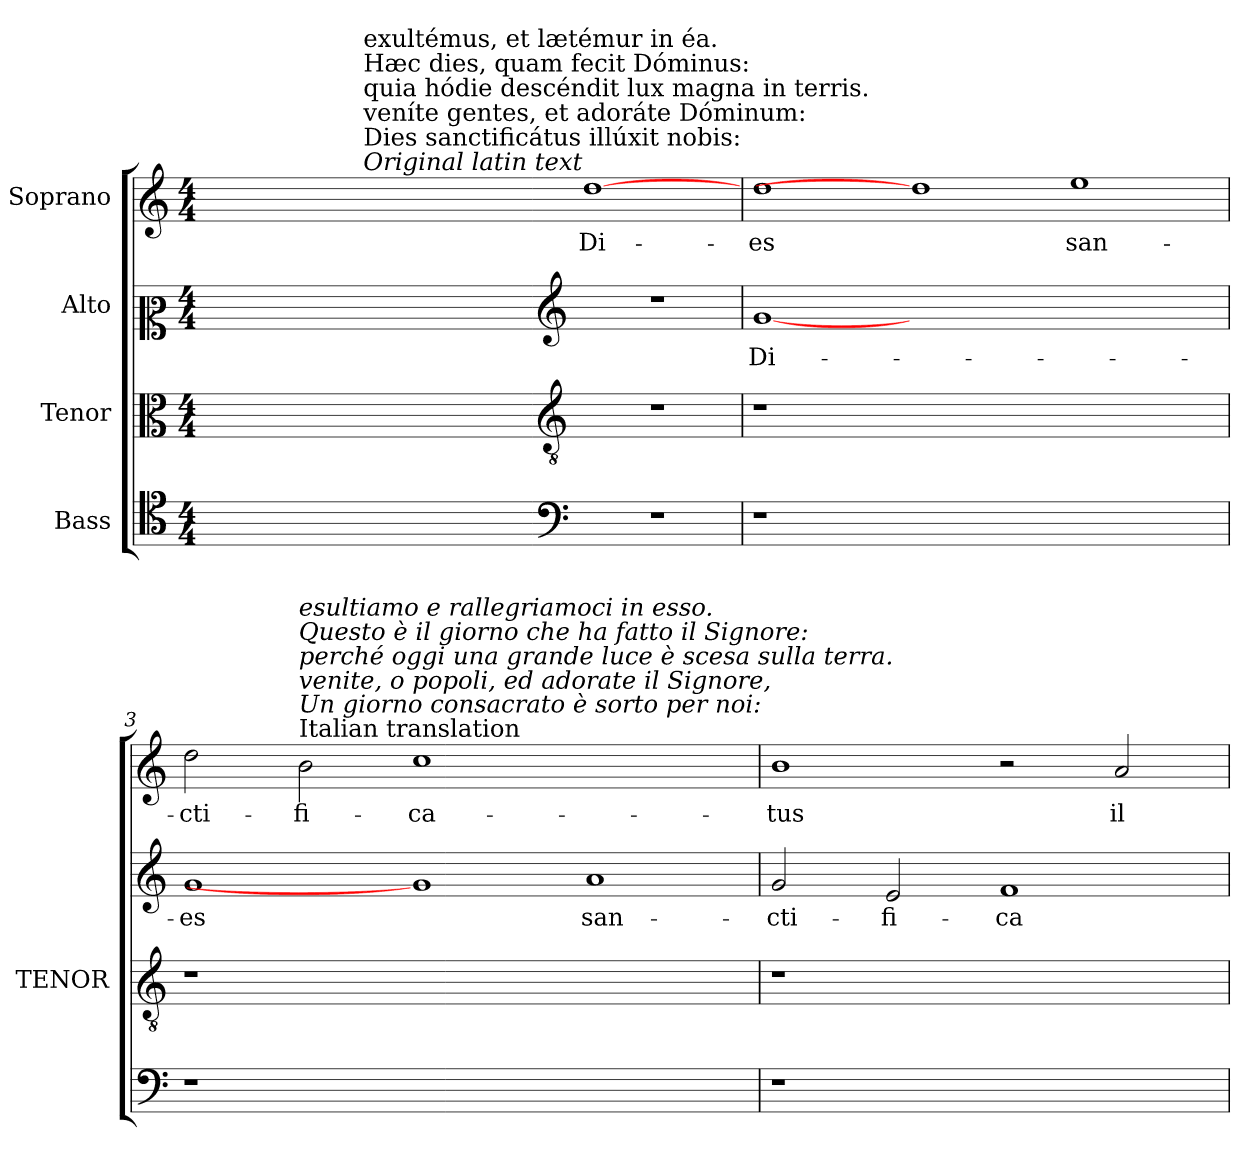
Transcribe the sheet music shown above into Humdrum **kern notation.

**kern	**kern	**kern	**text	**kern	**text
*part4	*part3	*part2	*part2	*part1	*part1
*staff4	*staff3	*staff2	*staff2	*staff1	*staff1
*I"Bass	*I"Tenor	*I"Alto	*	*I"Soprano	*
*	*I'TENOR	*	*	*	*
!!LO:PB:g=z
*clefC4	*clefC3	*clefC2	*	*clefG2	*
*	*ITrd7c12	*	*	*	*
*k[]	*k[]	*k[]	*	*k[]	*
*C:	*C:	*C:	*	*C:	*
*M4/4	*M4/4	*M4/4	*	*M4/4	*
=1	=1	=1	=1	=1	=1
!	!	!	!	!LO:TX:b:t=* MOTECTA FESTORVM | TOTIVS ANNI CVM COMMVNI SANCTORVM | IO&colon; PETRI ALOISII PRÆNESTINI CHORI SANCTÆ | Mariae Maioris in Vrbe Magistri. |	!
!	!	!	!	!LO:TX:t=QVATERNIS VOCIBVS. | LIBER PRIMVS | Venetijs Apud filios| Antonij Gardani. | 1564	!
*	*	*	*	*^	*
*	*	*	*	*	*^	*
1ryy	1ryy	1ryy	.	1ryy	2ryy	2ryy	.
.	.	.	.	.	8ryy	4ryy	.
.	.	.	.	.	128ryy	.	.
!	!	!	!	!	!LO:TX:a:i:t=Original latin text	!	!
!	!	!	!	!	!LO:TX:t=Dies sanctificátus illúxit nobis&colon;	!	!
!	!	!	!	!	!LO:TX:t=veníte gentes, et adoráte Dóminum&colon;	!	!
!	!	!	!	!	!LO:TX:t=quia hódie descéndit lux magna in terris.	!	!
!	!	!	!	!	!LO:TX:t=Hæc dies, quam fecit Dóminus&colon;	!	!
!	!	!	!	!	!LO:TX:t=exultémus, et lætémur in éa.	!	!
.	.	.	.	.	4ryy	.	.
.	.	.	.	.	.	8ryy	.
.	.	.	.	.	.	16ryy	.
.	.	.	.	.	16...ryy	.	.
.	.	.	.	.	.	32ryy	.
.	.	.	.	.	.	64ryy	.
.	.	.	.	.	.	128...ryy	.
*	*	*	*	*MM240	*	*	*
.	.	.	.	.	.	1024ryy	.
*	*	*	*	*v	*v	*v	*
=1-	=1-	=1-	=1-	=1-	=1-
*clefF4	*clefGv2	*clefG2	*	*	*
*	*	*	*	*^	*
*	*	*	*	*	*^	*
!LO:N:vis=1	!LO:N:vis=1	!LO:N:vis=1	!	!	!	!	!
*	*	*	*	*v	*v	*v	*
*	*	*	*	*^	*
*	*	*	*	*	*^	*
!	!	!	!	!	!	!	!LO:LY:b:color=#000000
*	*	*	*	*v	*v	*v	*
1r	1r	1r	.	[1ddi	Di-
=2	=2	=2	=2	=2	=2
!LO:N:vis=1	!LO:N:vis=1	!	!	!	!
!	!	!	!LO:LY:b:color=#000000	!	!
!	!	!	!	!	!LO:LY:b:color=#000000
1r	1r	[1gi	Di-	1ddi	-es
0ryy	0ryy	0ryy	.	1ddi]	.
!	!	!	!	!	!LO:LY:b:color=#000000
.	.	.	.	1eei	san-
=3	=3	=3	=3	=3	=3
!LO:N:vis=1	!LO:N:vis=1	!	!	!	!
!	!	!	!LO:LY:b:color=#000000	!	!
!	!	!	!	!	!LO:LY:b:color=#000000
1r	1r	1gi	-es	2ddi\	-cti-
!	!	!	!	!LO:TX:a:t=Italian translation	!
!	!	!	!	!LO:TX:i:t=Un giorno consacrato è sorto per noi&colon;	!
!	!	!	!	!LO:TX:i:t=venite, o popoli, ed adorate il Signore,	!
!	!	!	!	!LO:TX:i:t=perché oggi una grande luce è scesa sulla terra.	!
!	!	!	!	!LO:TX:i:t=Questo è il giorno che ha fatto il Signore&colon;	!
!	!	!	!	!LO:TX:i:t=esultiamo e rallegriamoci in esso.	!
!	!	!	!	!	!LO:LY:b:color=#000000
.	.	.	.	2bi\	-fi-
!	!	!	!	!	!LO:LY:b:color=#000000
0ryy	0ryy	1gi]	.	1cci	-ca-
!	!	!	!LO:LY:b:color=#000000	!	!
.	.	1ai	san-	1ryy	.
=4	=4	=4	=4	=4	=4
!LO:N:vis=1	!LO:N:vis=1	!	!	!	!
!	!	!	!LO:LY:b:color=#000000	!	!
!	!	!	!	!	!LO:LY:b:color=#000000
1r	1r	2gi/	-cti-	1bi	-tus
!	!	!	!LO:LY:b:color=#000000	!	!
.	.	2ei/	-fi-	.	.
!	!	!	!LO:LY:b:color=#000000	!	!
1ryy	1ryy	1fi	-ca-	2r	.
!	!	!	!	!	!LO:LY:b:color=#000000
.	.	.	.	2ai/	il-
=	=	=	=	=	=
*-	*-	*-	*-	*-	*-
